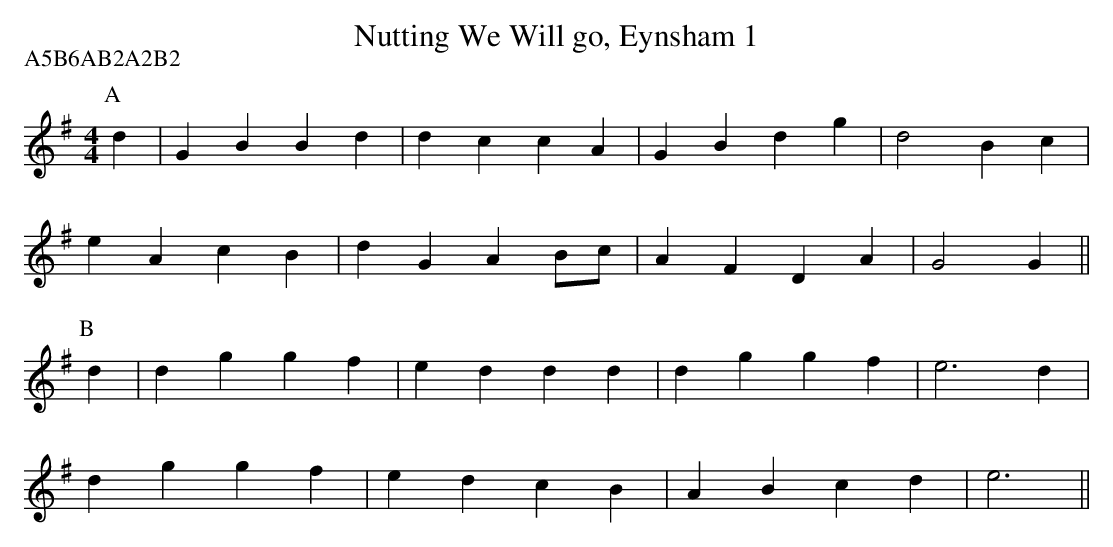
X:1
T:Nutting We Will go, Eynsham 1
M:4/4
L:1/8
P:A5B6AB2A2B2
K:G
P:A
d2|G2B2 B2d2|d2c2 c2A2|G2B2  d2g2|d4   B2c2|
e2A2 c2B2|d2G2 A2Bc|A2F2  D2A2|G4   G2  ||
P:B
d2|d2g2 g2f2|e2d2 d2d2|d2g2  g2f2|e6   d2  |
d2g2 g2f2|e2d2 c2B2|A2B2  c2d2|e6       ||
